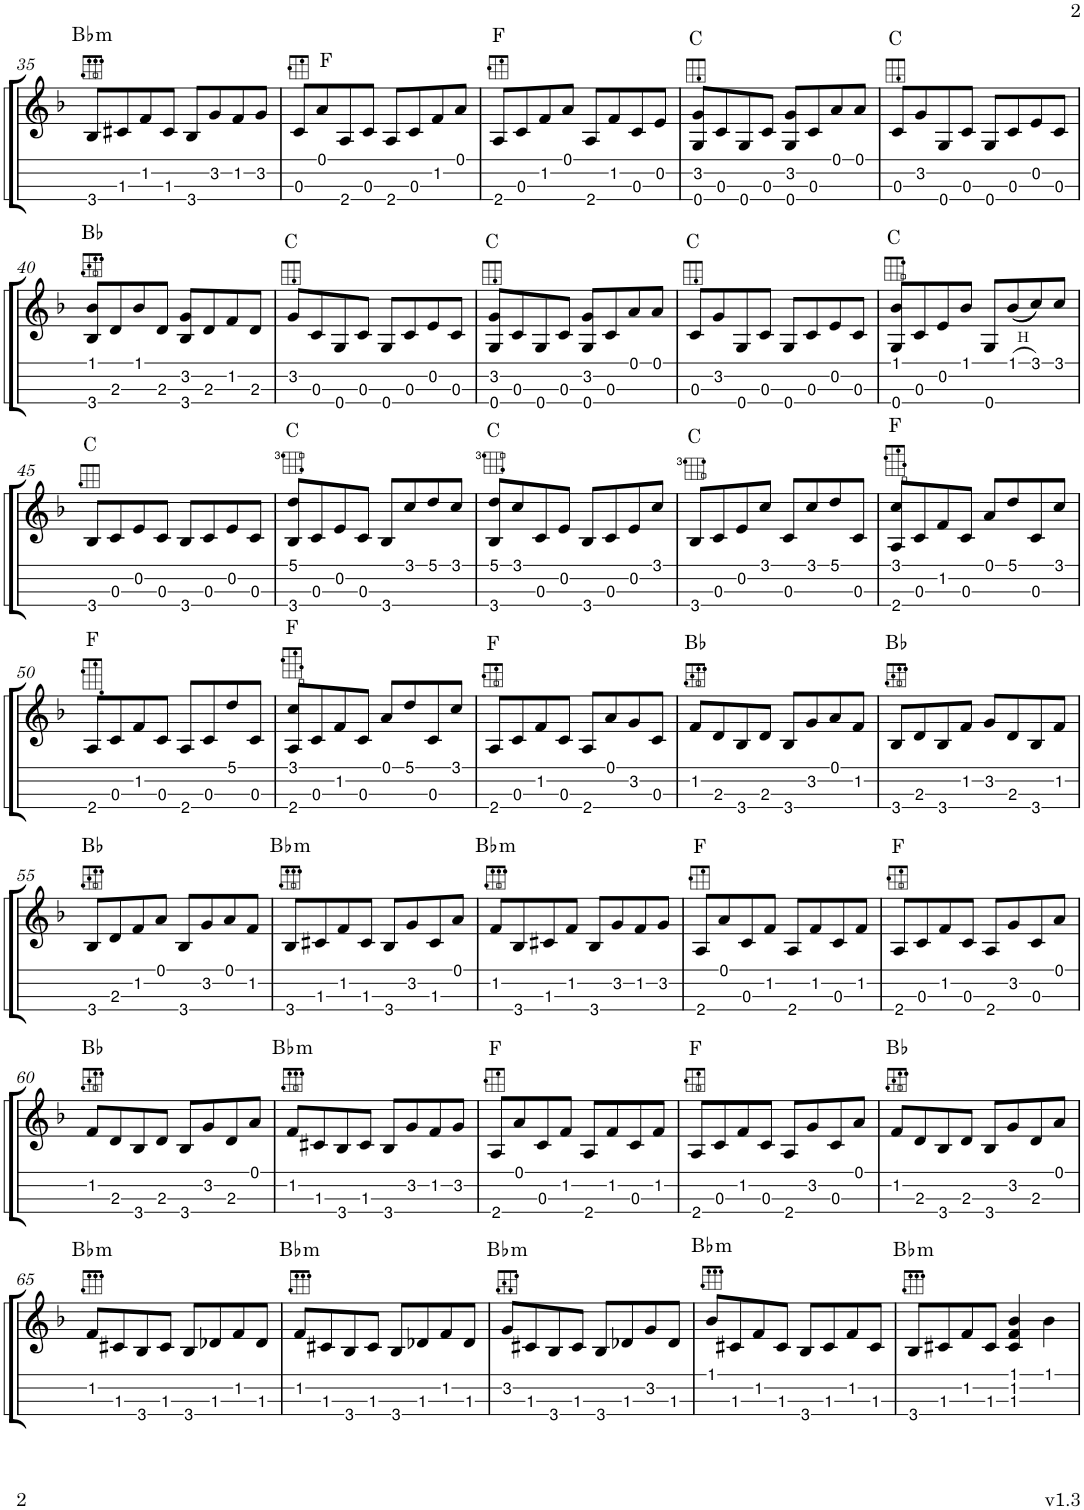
**kern	**kern	**harte
*part1	*part1	*part1
*staff2	*staff1	*
*I"Ukulele (Low G)	*	*
*I'Uk.	*	*
!!LO:PB:g=z
*	*clefG2	*
*k[b-]	*k[b-]	*
*M4/4	*M4/4	*
=35	=35	=35
!	!	!LO:H:kt=m
8B-L	8B-/L	Bb:min
8c#J	8c#X/	.
8fL	8f/	.
8c#J	8c#/J	.
8B-L	8B-/L	.
8gJ	8g/	.
8fL	8f/	.
8gJ	8g/J	.
=36	=36	=36
8cL	8c/L	F:maj
8aJ	8a/	.
8AL	8A/	.
8cJ	8c/J	.
8AL	8A/L	.
8cJ	8c/	.
8fL	8f/	.
8aJ	8a/J	.
=37	=37	=37
8AL	8A/L	F:maj
8cJ	8c/	.
8fL	8f/	.
8aJ	8a/J	.
8AL	8A/L	.
8fJ	8f/	.
8cL	8c/	.
8eJ	8e/J	.
=38	=38	=38
8G\ 8g\L	8G/ 8g/L	C:maj
8cJ	8c/	.
8GL	8G/	.
8cJ	8c/J	.
8G\ 8g\L	8G/ 8g/L	.
8cJ	8c/	.
8aL	8a/	.
8aJ	8a/J	.
=39	=39	=39
8cL	8c/L	C:maj
8gJ	8g/	.
8GL	8G/	.
8cJ	8c/J	.
8GL	8G/L	.
8cJ	8c/	.
8eL	8e/	.
8cJ	8c/J	.
!!LO:LB:g=z
=40	=40	=40
8B-\ 8b-\L	8B-/ 8b-/L	Bb:maj
8dJ	8d/	.
8b-L	8b-/	.
8dJ	8d/J	.
8B-\ 8g\L	8B-/ 8g/L	.
8dJ	8d/	.
8fL	8f/	.
8dJ	8d/J	.
=41	=41	=41
8gL	8g/L	C:maj
8cJ	8c/	.
8GL	8G/	.
8cJ	8c/J	.
8GL	8G/L	.
8cJ	8c/	.
8eL	8e/	.
8cJ	8c/J	.
=42	=42	=42
8G\ 8g\L	8G/ 8g/L	C:maj
8cJ	8c/	.
8GL	8G/	.
8cJ	8c/J	.
8G\ 8g\L	8G/ 8g/L	.
8cJ	8c/	.
8aL	8a/	.
8aJ	8a/J	.
=43	=43	=43
8cL	8c/L	C:maj
8gJ	8g/	.
8GL	8G/	.
8cJ	8c/J	.
8GL	8G/L	.
8cJ	8c/	.
8eL	8e/	.
8cJ	8c/J	.
=44	=44	=44
8G\ 8b-\L	8G/ 8b-/L	C:maj
8cJ	8c/	.
8eL	8e/	.
8b-J	8b-/J	.
8GL	8G/L	.
8b-J	((8b-/	.
8ccL	8cc/))	.
8ccJ	8cc/J	.
!!LO:LB:g=z
=45	=45	=45
8B-L	8B-/L	C:maj
8cJ	8c/	.
8eL	8e/	.
8cJ	8c/J	.
8B-L	8B-/L	.
8cJ	8c/	.
8eL	8e/	.
8cJ	8c/J	.
=46	=46	=46
8B-\ 8dd\L	8B-/ 8dd/L	C:maj
8cJ	8c/	.
8eL	8e/	.
8cJ	8c/J	.
8B-L	8B-/L	.
8ccJ	8cc/	.
8ddL	8dd/	.
8ccJ	8cc/J	.
=47	=47	=47
8B-\ 8dd\L	8B-/ 8dd/L	C:maj
8ccJ	8cc/	.
8cL	8c/	.
8eJ	8e/J	.
8B-L	8B-/L	.
8cJ	8c/	.
8eL	8e/	.
8ccJ	8cc/J	.
=48	=48	=48
8B-L	8B-/L	C:maj
8cJ	8c/	.
8eL	8e/	.
8ccJ	8cc/J	.
8cL	8c/L	.
8ccJ	8cc/	.
8ddL	8dd/	.
8cJ	8c/J	.
=49	=49	=49
8A\ 8cc\L	8A/ 8cc/L	F:maj
8cJ	8c/	.
8fL	8f/	.
8cJ	8c/J	.
8aL	8a/L	.
8ddJ	8dd/	.
8cL	8c/	.
8ccJ	8cc/J	.
!!LO:LB:g=z
=50	=50	=50
8AL	8A/L	F:maj
8cJ	8c/	.
8fL	8f/	.
8cJ	8c/J	.
8AL	8A/L	.
8cJ	8c/	.
8ddL	8dd/	.
8cJ	8c/J	.
=51	=51	=51
8A\ 8cc\L	8A/ 8cc/L	F:maj
8cJ	8c/	.
8fL	8f/	.
8cJ	8c/J	.
8aL	8a/L	.
8ddJ	8dd/	.
8cL	8c/	.
8ccJ	8cc/J	.
=52	=52	=52
8AL	8A/L	F:maj
8cJ	8c/	.
8fL	8f/	.
8cJ	8c/J	.
8AL	8A/L	.
8aJ	8a/	.
8gL	8g/	.
8cJ	8c/J	.
=53	=53	=53
8fL	8f/L	Bb:maj
8dJ	8d/	.
8B-L	8B-/	.
8dJ	8d/J	.
8B-L	8B-/L	.
8gJ	8g/	.
8aL	8a/	.
8fJ	8f/J	.
=54	=54	=54
8B-L	8B-/L	Bb:maj
8dJ	8d/	.
8B-L	8B-/	.
8fJ	8f/J	.
8gL	8g/L	.
8dJ	8d/	.
8B-L	8B-/	.
8fJ	8f/J	.
!!LO:LB:g=z
=55	=55	=55
8B-L	8B-/L	Bb:maj
8dJ	8d/	.
8fL	8f/	.
8aJ	8a/J	.
8B-L	8B-/L	.
8gJ	8g/	.
8aL	8a/	.
8fJ	8f/J	.
=56	=56	=56
!	!	!LO:H:kt=m
8B-L	8B-/L	Bb:min
8c#J	8c#X/	.
8fL	8f/	.
8c#J	8c#/J	.
8B-L	8B-/L	.
8gJ	8g/	.
8c#L	8c#/	.
8aJ	8a/J	.
=57	=57	=57
!	!	!LO:H:kt=m
8fL	8f/L	Bb:min
8B-J	8B-/	.
8c#L	8c#X/	.
8fJ	8f/J	.
8B-L	8B-/L	.
8gJ	8g/	.
8fL	8f/	.
8gJ	8g/J	.
=58	=58	=58
8AL	8A/L	F:maj
8aJ	8a/	.
8cL	8c/	.
8fJ	8f/J	.
8AL	8A/L	.
8fJ	8f/	.
8cL	8c/	.
8fJ	8f/J	.
=59	=59	=59
8AL	8A/L	F:maj
8cJ	8c/	.
8fL	8f/	.
8cJ	8c/J	.
8AL	8A/L	.
8gJ	8g/	.
8cL	8c/	.
8aJ	8a/J	.
!!LO:LB:g=z
=60	=60	=60
8fL	8f/L	Bb:maj
8dJ	8d/	.
8B-L	8B-/	.
8dJ	8d/J	.
8B-L	8B-/L	.
8gJ	8g/	.
8dL	8d/	.
8aJ	8a/J	.
=61	=61	=61
!	!	!LO:H:kt=m
8fL	8f/L	Bb:min
8c#J	8c#X/	.
8B-L	8B-/	.
8c#J	8c#/J	.
8B-L	8B-/L	.
8gJ	8g/	.
8fL	8f/	.
8gJ	8g/J	.
=62	=62	=62
8AL	8A/L	F:maj
8aJ	8a/	.
8cL	8c/	.
8fJ	8f/J	.
8AL	8A/L	.
8fJ	8f/	.
8cL	8c/	.
8fJ	8f/J	.
=63	=63	=63
8AL	8A/L	F:maj
8cJ	8c/	.
8fL	8f/	.
8cJ	8c/J	.
8AL	8A/L	.
8gJ	8g/	.
8cL	8c/	.
8aJ	8a/J	.
=64	=64	=64
8fL	8f/L	Bb:maj
8dJ	8d/	.
8B-L	8B-/	.
8dJ	8d/J	.
8B-L	8B-/L	.
8gJ	8g/	.
8dL	8d/	.
8aJ	8a/J	.
!!LO:LB:g=z
=65	=65	=65
!	!	!LO:H:kt=m
8fL	8f/L	Bb:min
8c#J	8c#X/	.
8B-L	8B-/	.
8c#J	8c#/J	.
8B-L	8B-/L	.
8d-J	8d-X/	.
8fL	8f/	.
8d-J	8d-/J	.
=66	=66	=66
!	!	!LO:H:kt=m
8fL	8f/L	Bb:min
8c#XJ	8c#X/	.
8B-L	8B-/	.
8c#J	8c#/J	.
8B-L	8B-/L	.
8d-XJ	8d-X/	.
8fL	8f/	.
8d-J	8d-/J	.
=67	=67	=67
!	!	!LO:H:kt=m
8gL	8g/L	Bb:min
8c#XJ	8c#X/	.
8B-L	8B-/	.
8c#J	8c#/J	.
8B-L	8B-/L	.
8d-XJ	8d-X/	.
8gL	8g/	.
8d-J	8d-/J	.
=68	=68	=68
!	!	!LO:H:kt=m
8b-L	8b-/L	Bb:min
8c#J	8c#X/	.
8fL	8f/	.
8c#J	8c#/J	.
8B-L	8B-/L	.
8c#J	8c#/	.
8fL	8f/	.
8c#J	8c#/J	.
=69	=69	=69
!	!	!LO:H:kt=m
8B-L	8B-/L	Bb:min
8c#J	8c#X/	.
8fL	8f/	.
8c#J	8c#/J	.
4c# 4f 4b-	4c#/ 4f/ 4b-/	.
4b-	4b-\	.
=	=	=
*-	*-	*-
